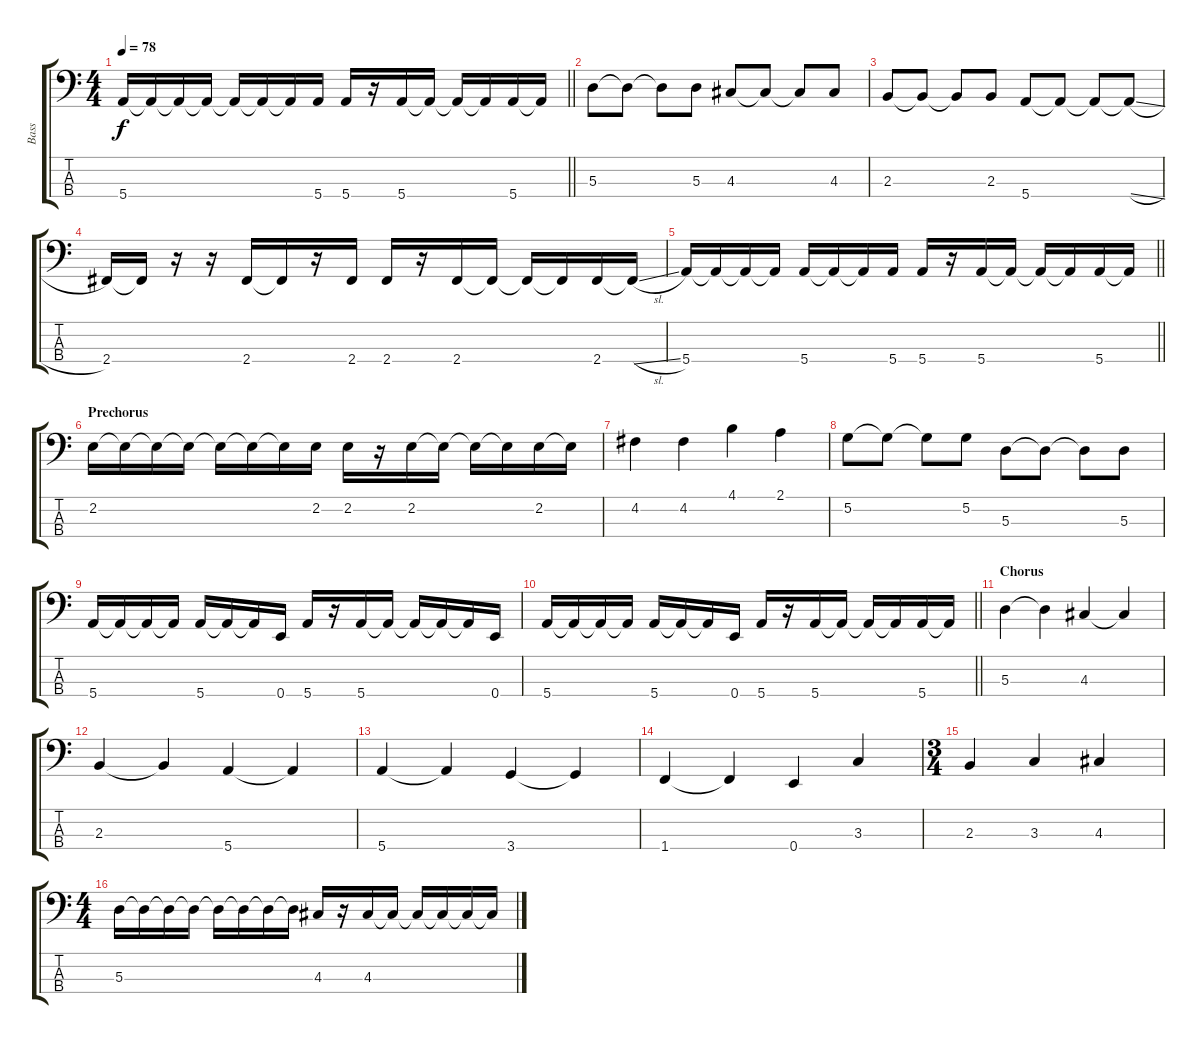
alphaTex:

\track ("Bass" "Bass") {instrument electricbassfinger}
\staff {score tabs}
\tuning (G2 D2 A1 E1) {hide}
\ts (4 4)
\tempo 78
\clef f4
\barLineRight lightlight
\ks c
5.4.16{dy f} 5.4{t}.16 5.4{t}.16 5.4{t}.16 5.4{t}.16 5.4{t}.16 5.4{t}.16 5.4.16 5.4.16 r.16 5.4.16 5.4{t}.16 5.4{t}.16 5.4{t}.16 5.4.16 5.4{t}.16 |
5.3.8 5.3{t}.8 5.3{t}.8 5.3.8 4.3.8 4.3{t}.8 4.3{t}.8 4.3.8 |
2.3.8 2.3{t}.8 2.3{t}.8 2.3.8 5.4.8 5.4{t}.8 5.4{t}.8 5.4{sl t}.8 |
2.4.16 2.4{t}.16 r.16 r.16 2.4.16 2.4{t}.16 r.16 2.4.16 2.4.16 r.16 2.4.16 2.4{t}.16 2.4{t}.16 2.4{t}.16 2.4.16 2.4{sl t}.16 |
\barLineRight lightlight
5.4.16 5.4{t}.16 5.4{t}.16 5.4{t}.16 5.4.16 5.4{t}.16 5.4{t}.16 5.4.16 5.4.16 r.16 5.4.16 5.4{t}.16 5.4{t}.16 5.4{t}.16 5.4.16 5.4{t}.16 |
\section ("" "Prechorus")
2.2.16 2.2{t}.16 2.2{t}.16 2.2{t}.16 2.2{t}.16 2.2{t}.16 2.2{t}.16 2.2.16 2.2.16 r.16 2.2.16 2.2{t}.16 2.2{t}.16 2.2{t}.16 2.2.16 2.2{t}.16 |
4.2.4 4.2.4 4.1.4 2.1.4 |
5.2.8 5.2{t}.8 5.2{t}.8 5.2.8 5.3.8 5.3{t}.8 5.3{t}.8 5.3.8 |
5.4.16 5.4{t}.16 5.4{t}.16 5.4{t}.16 5.4.16 5.4{t}.16 5.4{t}.16 0.4.16 5.4.16 r.16 5.4.16 5.4{t}.16 5.4{t}.16 5.4{t}.16 5.4{t}.16 0.4.16 |
\barLineRight lightlight
5.4.16 5.4{t}.16 5.4{t}.16 5.4{t}.16 5.4.16 5.4{t}.16 5.4{t}.16 0.4.16 5.4.16 r.16 5.4.16 5.4{t}.16 5.4{t}.16 5.4{t}.16 5.4.16 5.4{t}.16 |
\section ("" "Chorus")
5.3.4 5.3{t}.4 4.3.4 4.3{t}.4 |
2.3.4 2.3{t}.4 5.4.4 5.4{t}.4 |
5.4.4 5.4{t}.4 3.4.4 3.4{t}.4 |
1.4.4 1.4{t}.4 0.4.4 3.3.4 |
\ts (3 4)
2.3.4 3.3.4 4.3.4 |
\ts (4 4)
5.3.16 5.3{t}.16 5.3{t}.16 5.3{t}.16 5.3{t}.16 5.3{t}.16 5.3{t}.16 5.3{t}.16 4.3.16 r.16 4.3.16 4.3{t}.16 4.3{t}.16 4.3{t}.16 4.3{t}.16 4.3{t}.16
